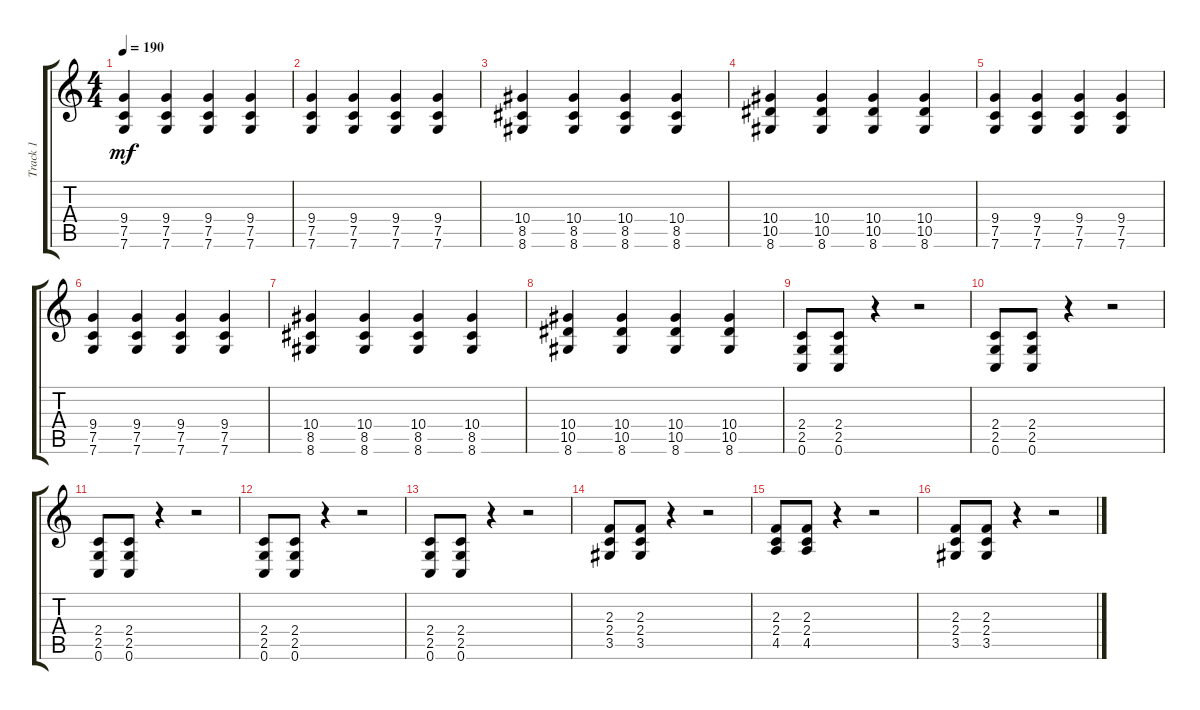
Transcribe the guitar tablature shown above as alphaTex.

\track ("Track 1" "Track 1") {instrument distortionguitar}
\staff {score tabs}
\tuning (C4 G3 Eb3 Bb2 F2 C2) {hide}
\ts (4 4)
\tempo 190
\clef g2
\ks c
(9.4 7.5 7.6).4{dy mf} (9.4 7.5 7.6).4 (9.4 7.5 7.6).4 (9.4 7.5 7.6).4 |
(9.4 7.5 7.6).4 (9.4 7.5 7.6).4 (9.4 7.5 7.6).4 (9.4 7.5 7.6).4 |
(10.4 8.5 8.6).4 (10.4 8.5 8.6).4 (10.4 8.5 8.6).4 (10.4 8.5 8.6).4 |
(10.4 10.5 8.6).4 (10.4 10.5 8.6).4 (10.4 10.5 8.6).4 (10.4 10.5 8.6).4 |
(9.4 7.5 7.6).4 (9.4 7.5 7.6).4 (9.4 7.5 7.6).4 (9.4 7.5 7.6).4 |
(9.4 7.5 7.6).4 (9.4 7.5 7.6).4 (9.4 7.5 7.6).4 (9.4 7.5 7.6).4 |
(10.4 8.5 8.6).4 (10.4 8.5 8.6).4 (10.4 8.5 8.6).4 (10.4 8.5 8.6).4 |
(10.4 10.5 8.6).4 (10.4 10.5 8.6).4 (10.4 10.5 8.6).4 (10.4 10.5 8.6).4 |
(2.4 2.5 0.6).8 (2.4 2.5 0.6).8 r.4 r.2 |
(2.4 2.5 0.6).8 (2.4 2.5 0.6).8 r.4 r.2 |
(2.4 2.5 0.6).8 (2.4 2.5 0.6).8 r.4 r.2 |
(2.4 2.5 0.6).8 (2.4 2.5 0.6).8 r.4 r.2 |
(2.4 2.5 0.6).8 (2.4 2.5 0.6).8 r.4 r.2 |
(2.3 2.4 3.5).8 (2.3 2.4 3.5).8 r.4 r.2 |
(2.3 2.4 4.5).8 (2.3 2.4 4.5).8 r.4 r.2 |
(2.3 2.4 3.5).8 (2.3 2.4 3.5).8 r.4 r.2
